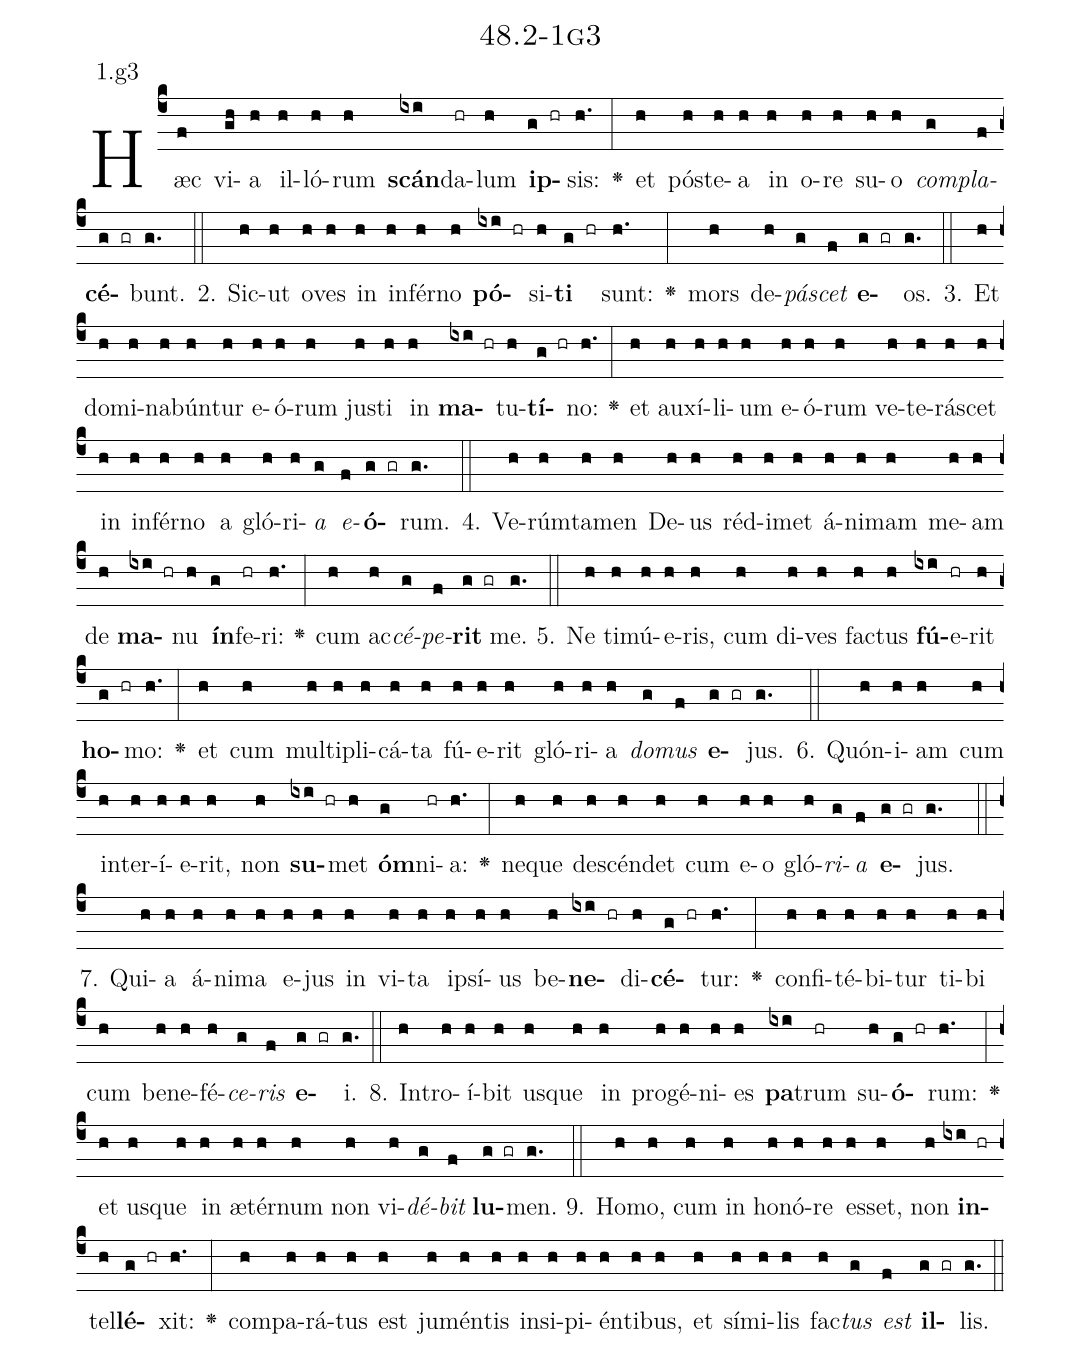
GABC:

name: 48.2-1g3;
annotation: 1.g3;
%%
(c4)Hæc(f) vi(gh)a(h) il(h)ló(h)rum(h) <b>scán</b>(ixi)da(hr)lum(h) <b>ip</b>(g hr)sis:(h.) <v>\greheightstar</v>(:) et(h) póst(h)e(h)a(h) in(h) o(h)re(h) su(h)o(h) <i>com</i>(g)<i>pla</i>(f)<b>cé</b>(g gr)bunt.(g.) (::)
2. Sic(h)ut(h) o(h)ves(h) in(h) in(h)fér(h)no(h) <b>pó</b>(ixi hr)si(h)<b>ti</b>(g hr) sunt:(h.) <v>\greheightstar</v>(:) mors(h) de(h)<i>pá</i>(g)<i>scet</i>(f) <b>e</b>(g gr)os.(g.) (::)
3. Et(h) do(h)mi(h)na(h)bún(h)tur(h) e(h)ó(h)rum(h) jus(h)ti(h) in(h) <b>ma</b>(ixi hr)tu(h)<b>tí</b>(g hr)no:(h.) <v>\greheightstar</v>(:) et(h) au(h)xí(h)li(h)um(h) e(h)ó(h)rum(h) ve(h)te(h)rá(h)scet(h) in(h) in(h)fér(h)no(h) a(h) gló(h)ri(h)<i>a</i>(g) <i>e</i>(f)<b>ó</b>(g gr)rum.(g.) (::)
4. Ve(h)rúm(h)ta(h)men(h) De(h)us(h) réd(h)i(h)met(h) á(h)ni(h)mam(h) me(h)am(h) de(h) <b>ma</b>(ixi hr)nu(h) <b>ín</b>(g)fe(hr)ri:(h.) <v>\greheightstar</v>(:) cum(h) ac(h)<i>cé</i>(g)<i>pe</i>(f)<b>rit</b>(g gr) me.(g.) (::)
5. Ne(h) ti(h)mú(h)e(h)ris,(h) cum(h) di(h)ves(h) fac(h)tus(h) <b>fú</b>(ixi)e(hr)rit(h) <b>ho</b>(g hr)mo:(h.) <v>\greheightstar</v>(:) et(h) cum(h) mul(h)ti(h)pli(h)cá(h)ta(h) fú(h)e(h)rit(h) gló(h)ri(h)a(h) <i>do</i>(g)<i>mus</i>(f) <b>e</b>(g gr)jus.(g.) (::)
6. Quón(h)i(h)am(h) cum(h) in(h)ter(h)í(h)e(h)rit,(h) non(h) <b>su</b>(ixi hr)met(h) <b>óm</b>(g)ni(hr)a:(h.) <v>\greheightstar</v>(:) ne(h)que(h) de(h)scén(h)det(h) cum(h) e(h)o(h) gló(h)<i>ri</i>(g)<i>a</i>(f) <b>e</b>(g gr)jus.(g.) (::)
7. Qui(h)a(h) á(h)ni(h)ma(h) e(h)jus(h) in(h) vi(h)ta(h) ip(h)sí(h)us(h) be(h)<b>ne</b>(ixi hr)di(h)<b>cé</b>(g hr)tur:(h.) <v>\greheightstar</v>(:) con(h)fi(h)té(h)bi(h)tur(h) ti(h)bi(h) cum(h) be(h)ne(h)fé(h)<i>ce</i>(g)<i>ris</i>(f) <b>e</b>(g gr)i.(g.) (::)
8. In(h)tro(h)í(h)bit(h) us(h)que(h) in(h) pro(h)gé(h)ni(h)es(h) <b>pa</b>(ixi)trum(hr) su(h)<b>ó</b>(g hr)rum:(h.) <v>\greheightstar</v>(:) et(h) us(h)que(h) in(h) æ(h)tér(h)num(h) non(h) vi(h)<i>dé</i>(g)<i>bit</i>(f) <b>lu</b>(g gr)men.(g.) (::)
9. Ho(h)mo,(h) cum(h) in(h) ho(h)nó(h)re(h) es(h)set,(h) non(h) <b>in</b>(ixi hr)tel(h)<b>lé</b>(g hr)xit:(h.) <v>\greheightstar</v>(:) com(h)pa(h)rá(h)tus(h) est(h) ju(h)mén(h)tis(h) in(h)si(h)pi(h)én(h)ti(h)bus,(h) et(h) sí(h)mi(h)lis(h) fac(h)<i>tus</i>(g) <i>est</i>(f) <b>il</b>(g gr)lis.(g.) (::)
